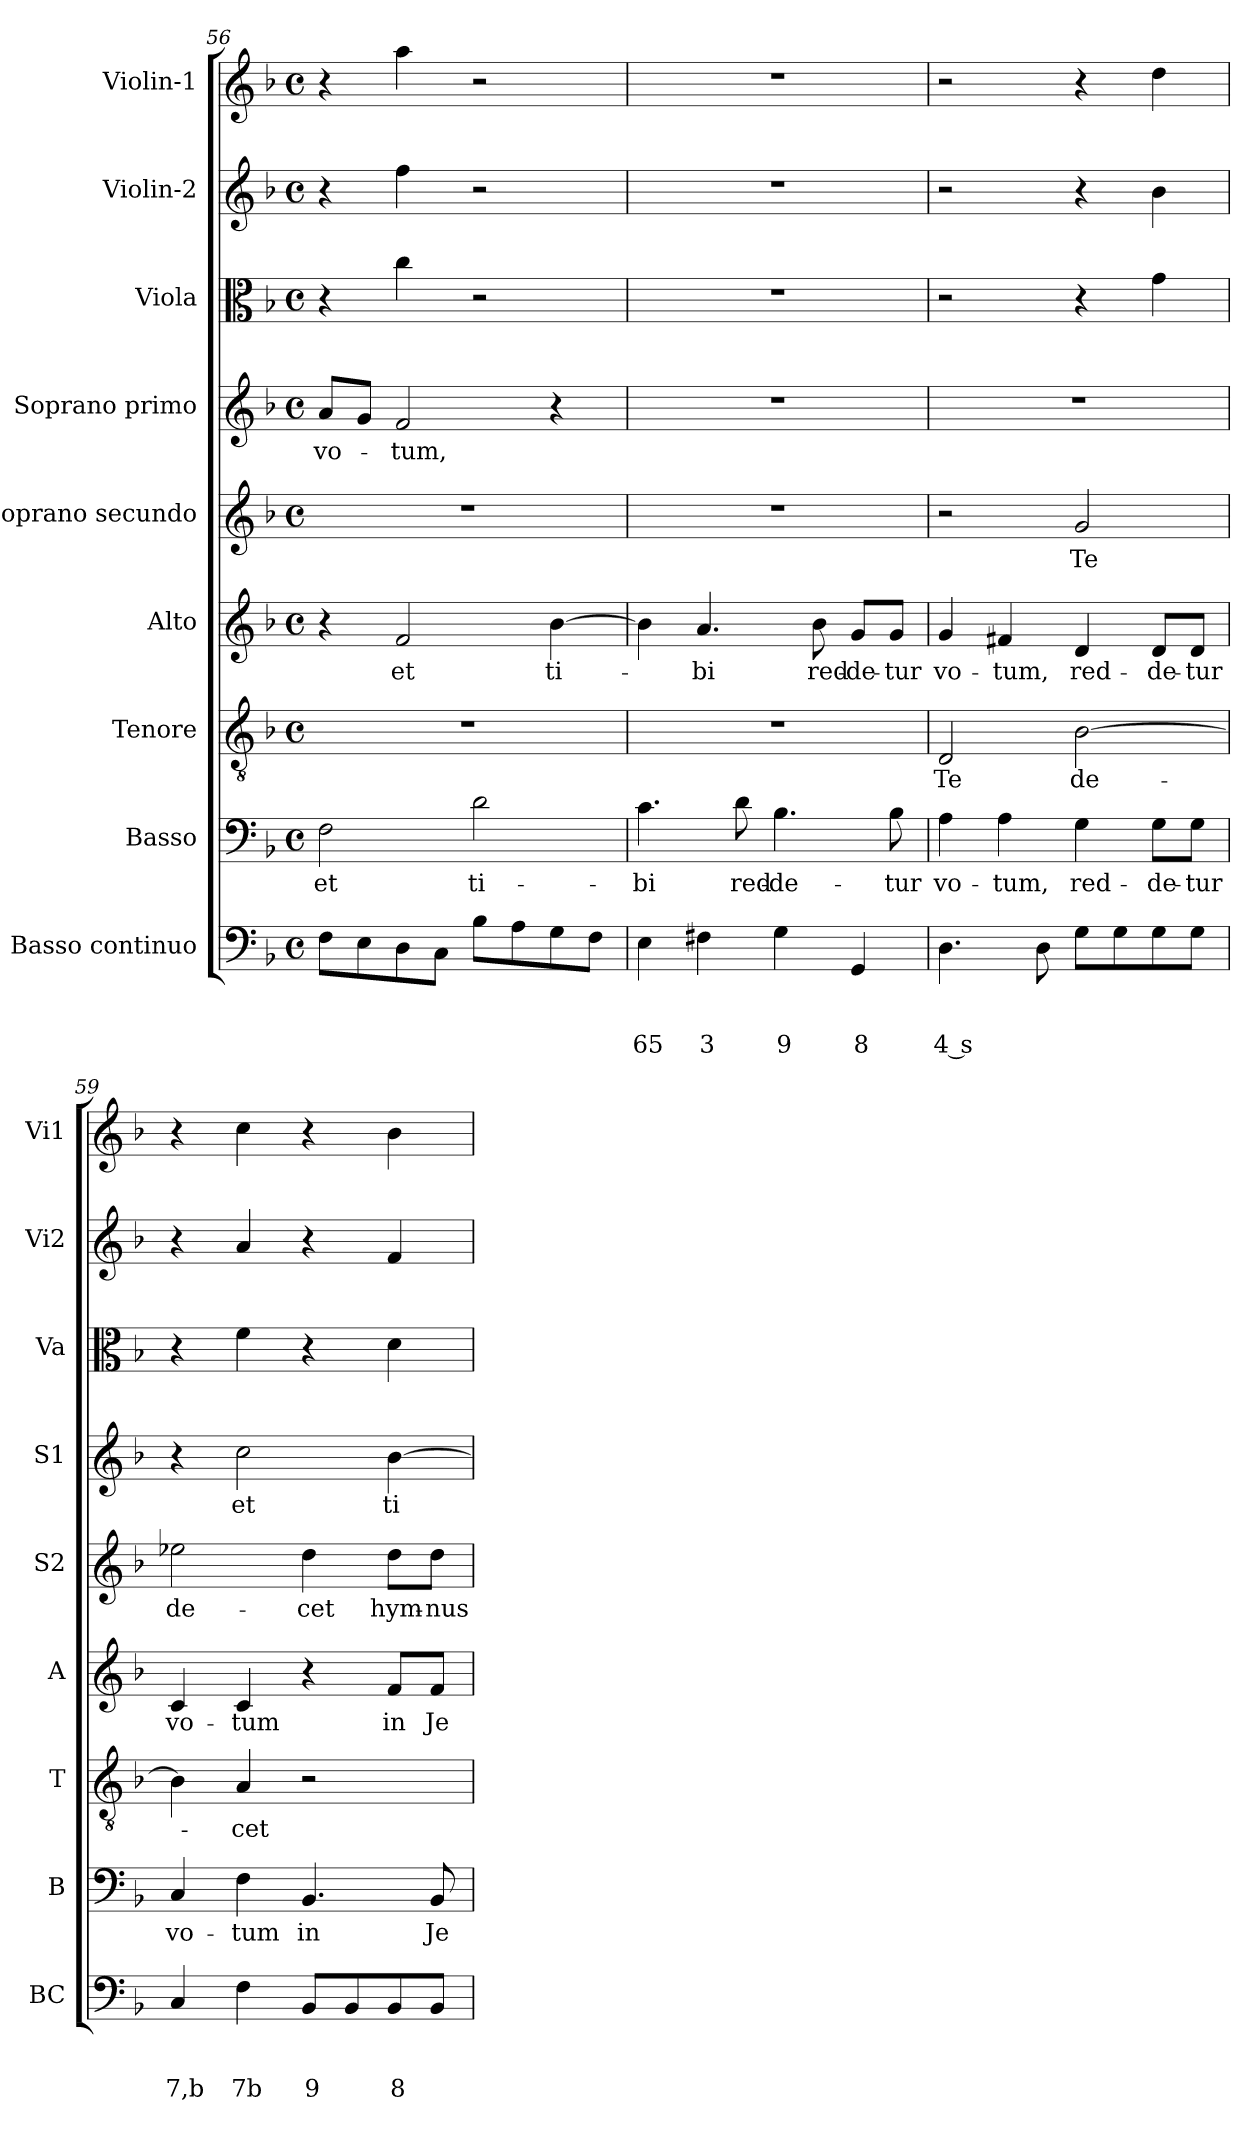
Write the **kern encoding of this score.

**kern	**text	**text	**text	**kern	**text	**kern	**text	**kern	**text	**kern	**text	**kern	**text	**kern	**kern	**kern
*part9	*part9	*part9	*part9	*part8	*part8	*part7	*part7	*part6	*part6	*part5	*part5	*part4	*part4	*part3	*part2	*part1
*staff9	*staff9	*staff9	*staff9	*staff8	*staff8	*staff7	*staff7	*staff6	*staff6	*staff5	*staff5	*staff4	*staff4	*staff3	*staff2	*staff1
*I"Basso continuo	*	*	*	*I"Basso	*	*I"Tenore	*	*I"Alto	*	*I"Soprano secundo	*	*I"Soprano primo	*	*I"Viola	*I"Violin-2	*I"Violin-1
*I'BC	*	*	*	*I'B	*	*I'T	*	*I'A	*	*I'S2	*	*I'S1	*	*I'Va	*I'Vi2	*I'Vi1
!!LO:PB:g=z
*clefF4	*	*	*	*clefF4	*	*clefGv2	*	*clefG2	*	*clefG2	*	*clefG2	*	*clefC3	*clefG2	*clefG2
*k[b-]	*	*	*	*k[b-]	*	*k[b-]	*	*k[b-]	*	*k[b-]	*	*k[b-]	*	*k[b-]	*k[b-]	*k[b-]
*F:	*	*	*	*F:	*	*F:	*	*F:	*	*F:	*	*F:	*	*F:	*F:	*F:
*M4/4	*	*	*	*M4/4	*	*M4/4	*	*M4/4	*	*M4/4	*	*M4/4	*	*M4/4	*M4/4	*M4/4
*met(c)	*	*	*	*met(c)	*	*met(c)	*	*met(c)	*	*met(c)	*	*met(c)	*	*met(c)	*met(c)	*met(c)
=56	=56	=56	=56	=56	=56	=56	=56	=56	=56	=56	=56	=56	=56	=56	=56	=56
!	!	!	!	!	!LO:LY:b	!	!	!	!	!	!	!	!LO:LY:b	!	!	!
8F\L	.	.	.	2F\	et	1r	.	4r	.	1r	.	8a/L	vo-	4r	4r	4r
8E\	.	.	.	.	.	.	.	.	.	.	.	8g/J	.	.	.	.
!	!	!	!	!	!	!	!	!	!LO:LY:b	!	!	!	!LO:LY:b	!	!	!
8D\	.	.	.	.	.	.	.	2f/	et	.	.	2f/	-tum,	4cc\	4ff\	4aa\
8C\J	.	.	.	.	.	.	.	.	.	.	.	.	.	.	.	.
!	!	!	!	!	!LO:LY:b	!	!	!	!	!	!	!	!	!	!	!
8B-\L	.	.	.	2d\	ti-	.	.	.	.	.	.	.	.	2r	2r	2r
8A\	.	.	.	.	.	.	.	.	.	.	.	.	.	.	.	.
!	!	!	!	!	!	!	!	!	!LO:LY:b	!	!	!	!	!	!	!
8G\	.	.	.	.	.	.	.	[4b-\	ti-	.	.	4r	.	.	.	.
8F\J	.	.	.	.	.	.	.	.	.	.	.	.	.	.	.	.
=57	=57	=57	=57	=57	=57	=57	=57	=57	=57	=57	=57	=57	=57	=57	=57	=57
!	!	!	!LO:LY:b	!	!LO:LY:b	!	!	!	!	!	!	!	!	!	!	!
4E\	.	.	65	4.c\	-bi	1r	.	4b-\]	.	1r	.	1r	.	1r	1r	1r
!	!	!	!LO:LY:b	!	!	!	!	!	!LO:LY:b	!	!	!	!	!	!	!
4F#X\	.	.	3	.	.	.	.	4.a/	-bi	.	.	.	.	.	.	.
!	!	!	!	!	!LO:LY:b	!	!	!	!	!	!	!	!	!	!	!
.	.	.	.	8d\	red-	.	.	.	.	.	.	.	.	.	.	.
!	!	!	!LO:LY:b	!	!LO:LY:b	!	!	!	!	!	!	!	!	!	!	!
4G\	.	.	9	4.B-\	-de-	.	.	.	.	.	.	.	.	.	.	.
!	!	!	!	!	!	!	!	!	!LO:LY:b	!	!	!	!	!	!	!
.	.	.	.	.	.	.	.	8b-\	red-	.	.	.	.	.	.	.
!	!	!	!LO:LY:b	!	!	!	!	!	!LO:LY:b	!	!	!	!	!	!	!
4GG/	.	.	8	.	.	.	.	8g/L	-de-	.	.	.	.	.	.	.
!	!	!	!	!	!LO:LY:b	!	!	!	!LO:LY:b	!	!	!	!	!	!	!
.	.	.	.	8B-\	-tur	.	.	8g/J	-tur	.	.	.	.	.	.	.
=58	=58	=58	=58	=58	=58	=58	=58	=58	=58	=58	=58	=58	=58	=58	=58	=58
!	!	!	!LO:LY:b	!	!LO:LY:b	!	!LO:LY:b	!	!LO:LY:b	!	!	!	!	!	!	!
4.D\	.	.	4 s	4A\	vo-	2D/	Te	4g/	vo-	2r	.	1r	.	2r	2r	2r
!	!	!	!	!	!LO:LY:b	!	!	!	!LO:LY:b	!	!	!	!	!	!	!
.	.	.	.	4A\	-tum,	.	.	4f#X/	-tum,	.	.	.	.	.	.	.
8D\	.	.	.	.	.	.	.	.	.	.	.	.	.	.	.	.
!	!	!	!	!	!LO:LY:b	!	!LO:LY:b	!	!LO:LY:b	!	!LO:LY:b	!	!	!	!	!
8G\L	.	.	.	4G\	red-	[2B-\	de-	4d/	red-	2g/	Te	.	.	4r	4r	4r
8G\	.	.	.	.	.	.	.	.	.	.	.	.	.	.	.	.
!	!	!	!	!	!LO:LY:b	!	!	!	!LO:LY:b	!	!	!	!	!	!	!
8G\	.	.	.	8G\L	-de-	.	.	8d/L	-de-	.	.	.	.	4g\	4b-\	4dd\
!	!	!	!	!	!LO:LY:b	!	!	!	!LO:LY:b	!	!	!	!	!	!	!
8G\J	.	.	.	8G\J	-tur	.	.	8d/J	-tur	.	.	.	.	.	.	.
=59	=59	=59	=59	=59	=59	=59	=59	=59	=59	=59	=59	=59	=59	=59	=59	=59
!	!	!	!LO:LY:b	!	!LO:LY:b	!	!	!	!LO:LY:b	!	!LO:LY:b	!	!	!	!	!
4C/	.	.	7,b	4C/	vo-	4B-\]	.	4c/	vo-	2ee-X\	de-	4r	.	4r	4r	4r
!	!	!	!LO:LY:b	!	!LO:LY:b	!	!LO:LY:b	!	!LO:LY:b	!	!	!	!LO:LY:b	!	!	!
4F\	.	.	7b	4F\	-tum	4A/	-cet	4c/	-tum	.	.	2cc\	et	4f\	4a/	4cc\
!	!	!	!LO:LY:b	!	!LO:LY:b	!	!	!	!	!	!LO:LY:b	!	!	!	!	!
8BB-/L	.	.	9	4.BB-/	in	2r	.	4r	.	4dd\	-cet	.	.	4r	4r	4r
8BB-/	.	.	.	.	.	.	.	.	.	.	.	.	.	.	.	.
!	!	!	!LO:LY:b	!	!	!	!	!	!LO:LY:b	!	!LO:LY:b	!	!LO:LY:b	!	!	!
8BB-/	.	.	8	.	.	.	.	8f/L	in	8dd\L	hym-	[4b-\	ti-	4d\	4f/	4b-\
!	!	!	!	!	!LO:LY:b	!	!	!	!LO:LY:b	!	!LO:LY:b	!	!	!	!	!
8BB-/J	.	.	.	8BB-/	Je-	.	.	8f/J	Je-	8dd\J	-nus	.	.	.	.	.
=	=	=	=	=	=	=	=	=	=	=	=	=	=	=	=	=
*-	*-	*-	*-	*-	*-	*-	*-	*-	*-	*-	*-	*-	*-	*-	*-	*-
